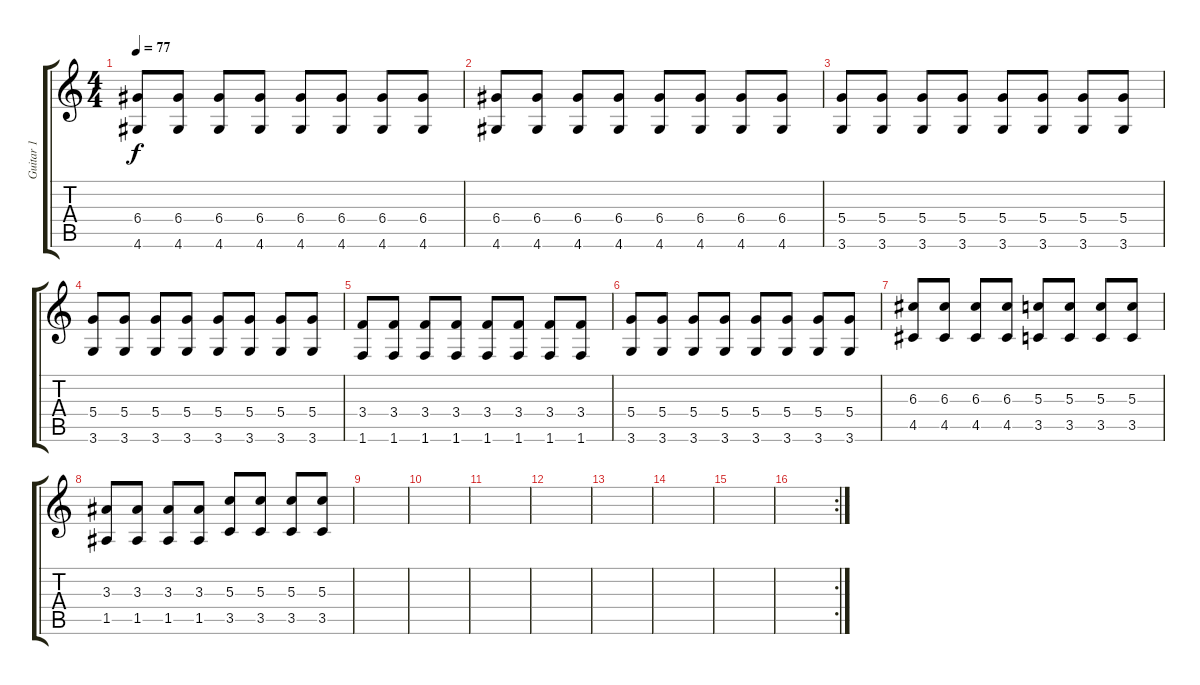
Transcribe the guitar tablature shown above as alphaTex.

\track ("Guitar 1" "Guitar 1") {instrument electricguitarclean}
\staff {score tabs}
\tuning (E4 B3 G3 D3 A2 E2) {hide}
\ts (4 4)
\tempo 77
\clef g2
\ks c
(6.4 4.6).8{dy f} (6.4 4.6).8 (6.4 4.6).8 (6.4 4.6).8 (6.4 4.6).8 (6.4 4.6).8 (6.4 4.6).8 (6.4 4.6).8 |
(6.4 4.6).8 (6.4 4.6).8 (6.4 4.6).8 (6.4 4.6).8 (6.4 4.6).8 (6.4 4.6).8 (6.4 4.6).8 (6.4 4.6).8 |
(5.4 3.6).8 (5.4 3.6).8 (5.4 3.6).8 (5.4 3.6).8 (5.4 3.6).8 (5.4 3.6).8 (5.4 3.6).8 (5.4 3.6).8 |
(5.4 3.6).8 (5.4 3.6).8 (5.4 3.6).8 (5.4 3.6).8 (5.4 3.6).8 (5.4 3.6).8 (5.4 3.6).8 (5.4 3.6).8 |
(3.4 1.6).8 (3.4 1.6).8 (3.4 1.6).8 (3.4 1.6).8 (3.4 1.6).8 (3.4 1.6).8 (3.4 1.6).8 (3.4 1.6).8 |
(5.4 3.6).8 (5.4 3.6).8 (5.4 3.6).8 (5.4 3.6).8 (5.4 3.6).8 (5.4 3.6).8 (5.4 3.6).8 (5.4 3.6).8 |
(6.3 4.5).8 (6.3 4.5).8 (6.3 4.5).8 (6.3 4.5).8 (5.3 3.5).8 (5.3 3.5).8 (5.3 3.5).8 (5.3 3.5).8 |
(3.3 1.5).8 (3.3 1.5).8 (3.3 1.5).8 (3.3 1.5).8 (5.3 3.5).8 (5.3 3.5).8 (5.3 3.5).8 (5.3 3.5).8 |
|
|
|
|
|
|
|
\rc 2
